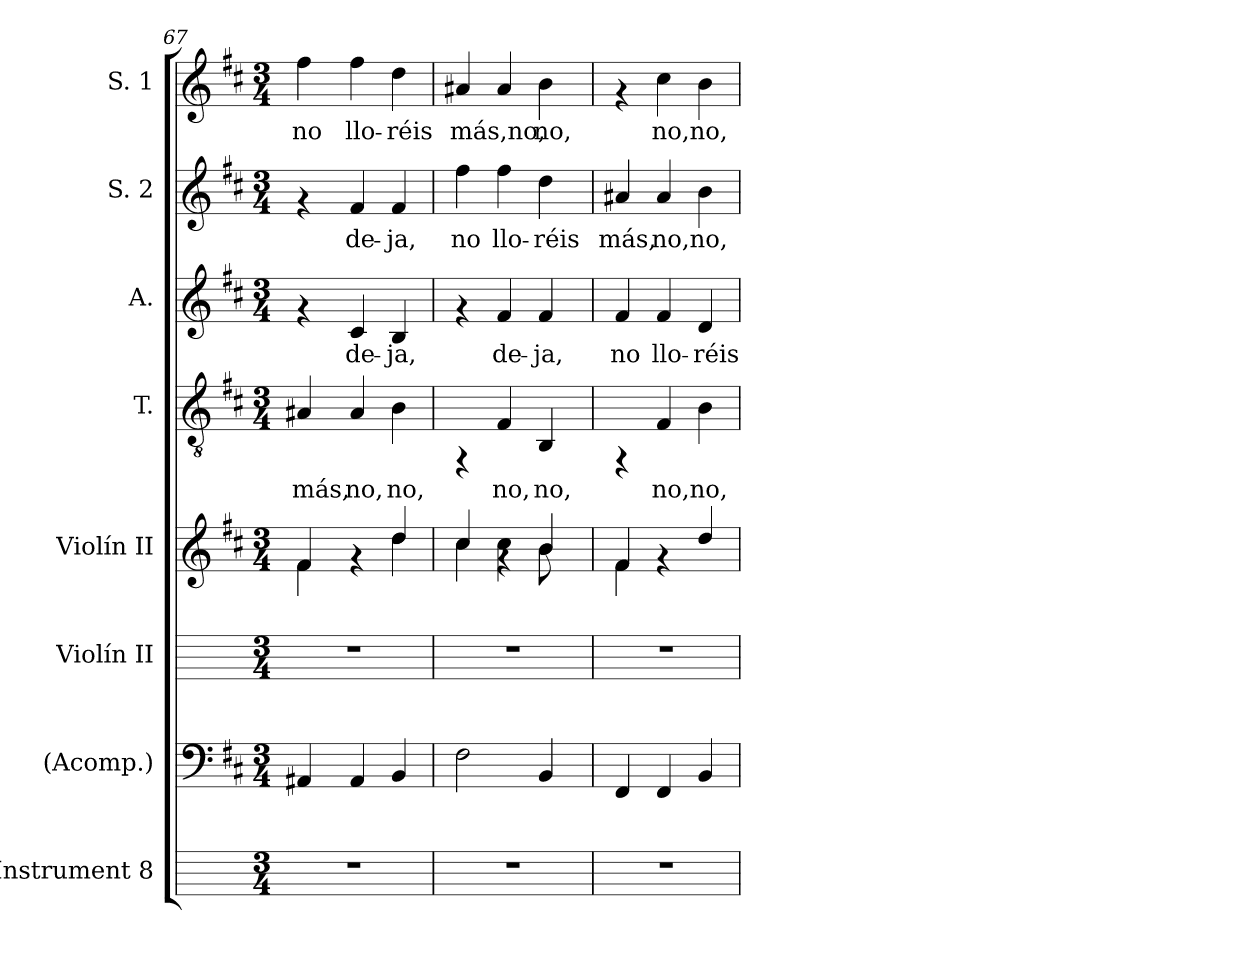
**kern	**kern	**kern	**kern	**kern	**text	**kern	**text	**kern	**text	**kern	**text
*part8	*part7	*part6	*part5	*part4	*part4	*part3	*part3	*part2	*part2	*part1	*part1
*staff8	*staff7	*staff6	*staff5	*staff4	*staff4	*staff3	*staff3	*staff2	*staff2	*staff1	*staff1
*I"Instrument 8	*I"(Acomp.)	*I"Violín II	*I"Violín II	*I"T.	*	*I"A.	*	*I"S. 2	*	*I"S. 1	*
*	*	*	*I'Violín I	*I'T.	*	*I'A.	*	*I'S. 2	*	*I'S. 1	*
!!LO:PB:g=z
*	*clefF4	*	*clefG2	*clefGv2	*	*clefG2	*	*clefG2	*	*clefG2	*
*k[]	*k[f#c#]	*k[]	*k[f#c#]	*k[f#c#]	*	*k[f#c#]	*	*k[f#c#]	*	*k[f#c#]	*
*C:	*D:	*C:	*D:	*D:	*	*D:	*	*D:	*	*D:	*
*M3/4	*M3/4	*M3/4	*M3/4	*M3/4	*	*M3/4	*	*M3/4	*	*M3/4	*
=67	=67	=67	=67	=67	=67	=67	=67	=67	=67	=67	=67
*	*	*	*^	*	*	*	*	*	*	*	*
!	!	!	!	!	!	!LO:LY:b:cj	!	!	!	!	!	!LO:LY:b:cj
2.r	4AA#X/	2.r	4f#/	4f#\	4A#X/	más,	4rf	.	4rf	.	4ff#\	no
!	!	!	!	!	!	!LO:LY:b:cj	!	!LO:LY:b	!	!LO:LY:b:cj	!	!LO:LY:b:cj
.	4AA#/	.	4rf	4ryy	4A#/	no,	4c#/	de-	4f#/	de-	4ff#\	llo-
!	!	!	!	!	!	!LO:LY:b:cj	!	!LO:LY:b	!	!LO:LY:b:cj	!	!LO:LY:b:cj
.	4BB/	.	4dd/	4dd\	4B\	no,	4B/	-ja,	4f#/	-ja,	4dd\	-réis
=68	=68	=68	=68	=68	=68	=68	=68	=68	=68	=68	=68	=68
!	!	!	!	!	!	!	!	!	!	!LO:LY:b:cj	!	!LO:LY:b:cj
2.r	2F#\	2.r	4cc#/	4cc#\	4rFF	.	4rf	.	4ff#\	no	4a#X/	más,no,
!	!	!	!	!	!	!LO:LY:b:cj	!	!LO:LY:b	!	!LO:LY:b:cj	!	!LO:LY:b:cj
.	.	.	4rf	4cc#\	4F#/	no,	4f#/	de-	4ff#\	llo-	4a#/	.
!	!	!	!	!	!	!LO:LY:b:cj	!	!LO:LY:b	!	!LO:LY:b:cj	!	!LO:LY:b:cj
.	4BB/	.	4b/	8b\	4BB/	no,	4f#/	-ja,	4dd\	-réis	4b\	no,
.	.	.	.	8ryy	.	.	.	.	.	.	.	.
=69	=69	=69	=69	=69	=69	=69	=69	=69	=69	=69	=69	=69
!	!	!	!	!	!	!	!	!LO:LY:b	!	!LO:LY:b:cj	!	!
2.r	4FF#/	2.r	4f#/	4f#\	4rFF	.	4f#/	no	4a#X/	más,	4rf	.
!	!	!	!	!	!	!LO:LY:b:cj	!	!LO:LY:b	!	!LO:LY:b:cj	!	!LO:LY:b:cj
.	4FF#/	.	4rf	2ryy	4F#/	no,no,	4f#/	llo-	4a#/	no,no,	4cc#\	no,no,
!	!	!	!	!	!	!LO:LY:b:cj	!	!LO:LY:b	!	!LO:LY:b:cj	!	!LO:LY:b:cj
.	4BB/	.	4dd/	.	4B\	.	4d/	-réis	4b\	.	4b\	.
*	*	*	*v	*v	*	*	*	*	*	*	*	*
=	=	=	=	=	=	=	=	=	=	=	=
*-	*-	*-	*-	*-	*-	*-	*-	*-	*-	*-	*-
